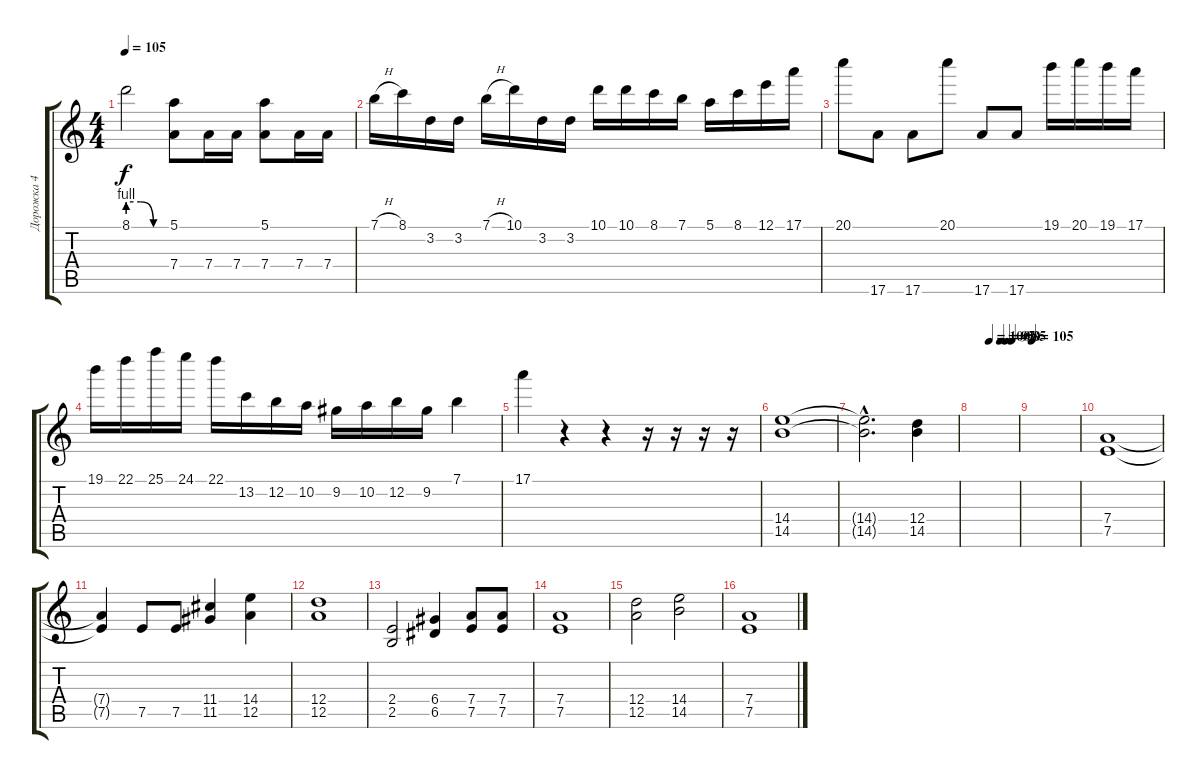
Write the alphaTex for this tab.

\track ("Дорожка 4" "Дорожка 4") {instrument overdrivenguitar}
\staff {score tabs}
\tuning (E4 B3 G3 D3 A2 E2) {hide}
\ts (4 4)
\tempo 105
\clef g2
\ks c
8.1{be (custom 0 4 20 4 40 0 60 0)}.2{dy f} (5.1 7.4).8 7.4.16 7.4.16 (5.1 7.4).8 7.4.16 7.4.16 |
7.1{h}.16 8.1.16 3.2.16 3.2.16 7.1{h}.16 10.1.16 3.2.16 3.2.16 10.1.16 10.1.16 8.1.16 7.1.16 5.1.16 8.1.16 12.1.16 17.1.16 |
20.1.8 17.6.8 17.6.8 20.1.8 17.6.8 17.6.8 19.1.16 20.1.16 19.1.16 17.1.16 |
19.1.16 22.1.16 25.1.16 24.1.16 22.1.16 13.2.16 12.2.16 10.2.16 9.2.16 10.2.16 12.2.16 9.2.16 7.1.4 |
17.1.4 r.4 r.4 r.16 r.16 r.16 r.16 |
(14.4 14.5).1 |
(14.4{hac t} 14.5{hac t}).2{d} (12.4 14.5).4 |
\tempo (100 0.375)
\tempo (95 0.625)
\tempo (90 0.75)
\tempo (85 0.875)
|
\tempo 105
|
(7.4 7.5).1 |
(7.4{t} 7.5{t}).4 7.5.8 7.5.8 (11.4 11.5).4 (14.4 12.5).4 |
(12.4 12.5).1 |
(2.4 2.5).2 (6.4 6.5).4 (7.4 7.5).8 (7.4 7.5).8 |
(7.4 7.5).1 |
(12.4 12.5).2 (14.4 14.5).2 |
(7.4 7.5).1
